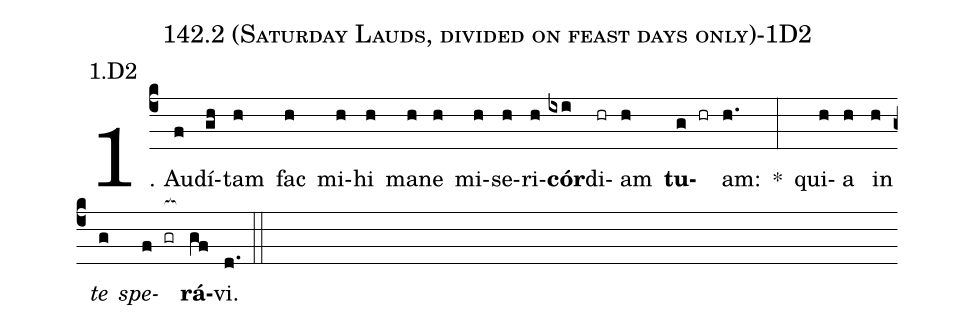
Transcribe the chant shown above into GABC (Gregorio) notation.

name: 142.2 (Saturday Lauds, divided on feast days only)-1D2;
annotation: 1.D2;
%%
(c4)1. Au(f)dí(gh)tam(h) fac(h) mi(h)hi(h) ma(h)ne(h) mi(h)se(h)ri(h)<b>cór</b>(ixi)di(hr)am(h) <b>tu</b>(g hr)am:(h.) *(:) qui(h)a(h) in(h) <i>te</i>(g) <i>spe</i>(f gr[ocb:1{])<b>rá</b>(gf[ocb:0}])vi.(d.) (::)
